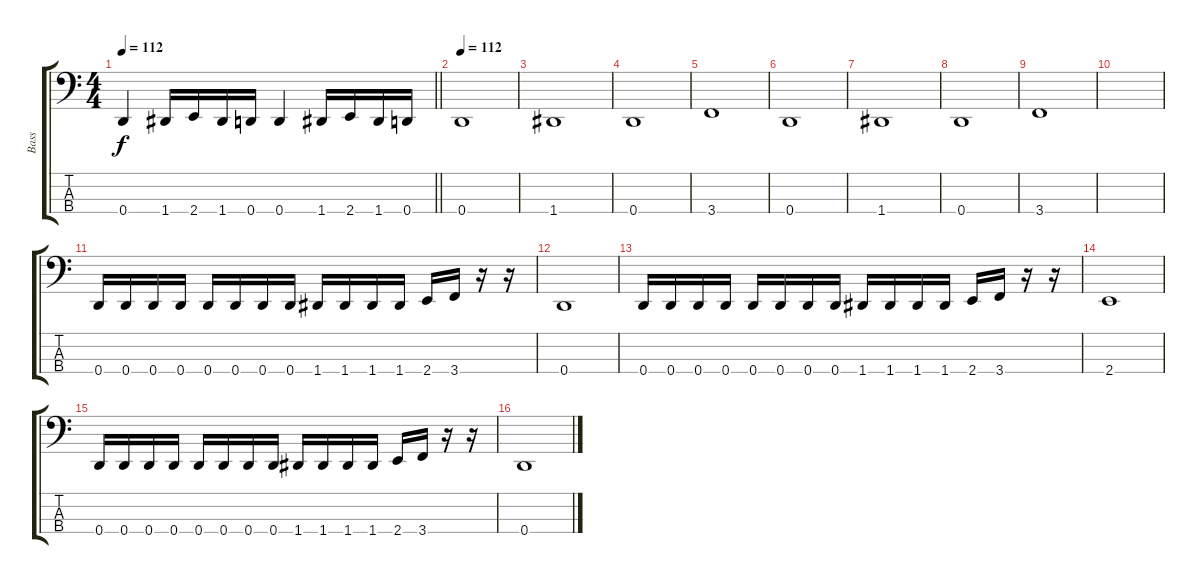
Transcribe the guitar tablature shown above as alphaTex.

\track ("Bass" "Bass") {instrument electricbassfinger}
\staff {score tabs}
\tuning (G2 D2 A1 D1) {hide}
\ts (4 4)
\tempo 112
\clef f4
\barLineRight lightlight
\ks c
0.4.4{dy f} 1.4.16 2.4.16 1.4.16 0.4.16 0.4.4 1.4.16 2.4.16 1.4.16 0.4.16 |
\section ("" "")
\tempo 112
0.4.1 |
1.4.1 |
0.4.1 |
3.4.1 |
0.4.1 |
1.4.1 |
0.4.1 |
3.4.1 |
|
0.4.16 0.4.16 0.4.16 0.4.16 0.4.16 0.4.16 0.4.16 0.4.16 1.4.16 1.4.16 1.4.16 1.4.16 2.4.16 3.4.16 r.16 r.16 |
0.4.1 |
0.4.16 0.4.16 0.4.16 0.4.16 0.4.16 0.4.16 0.4.16 0.4.16 1.4.16 1.4.16 1.4.16 1.4.16 2.4.16 3.4.16 r.16 r.16 |
2.4.1 |
0.4.16 0.4.16 0.4.16 0.4.16 0.4.16 0.4.16 0.4.16 0.4.16 1.4.16 1.4.16 1.4.16 1.4.16 2.4.16 3.4.16 r.16 r.16 |
0.4.1
